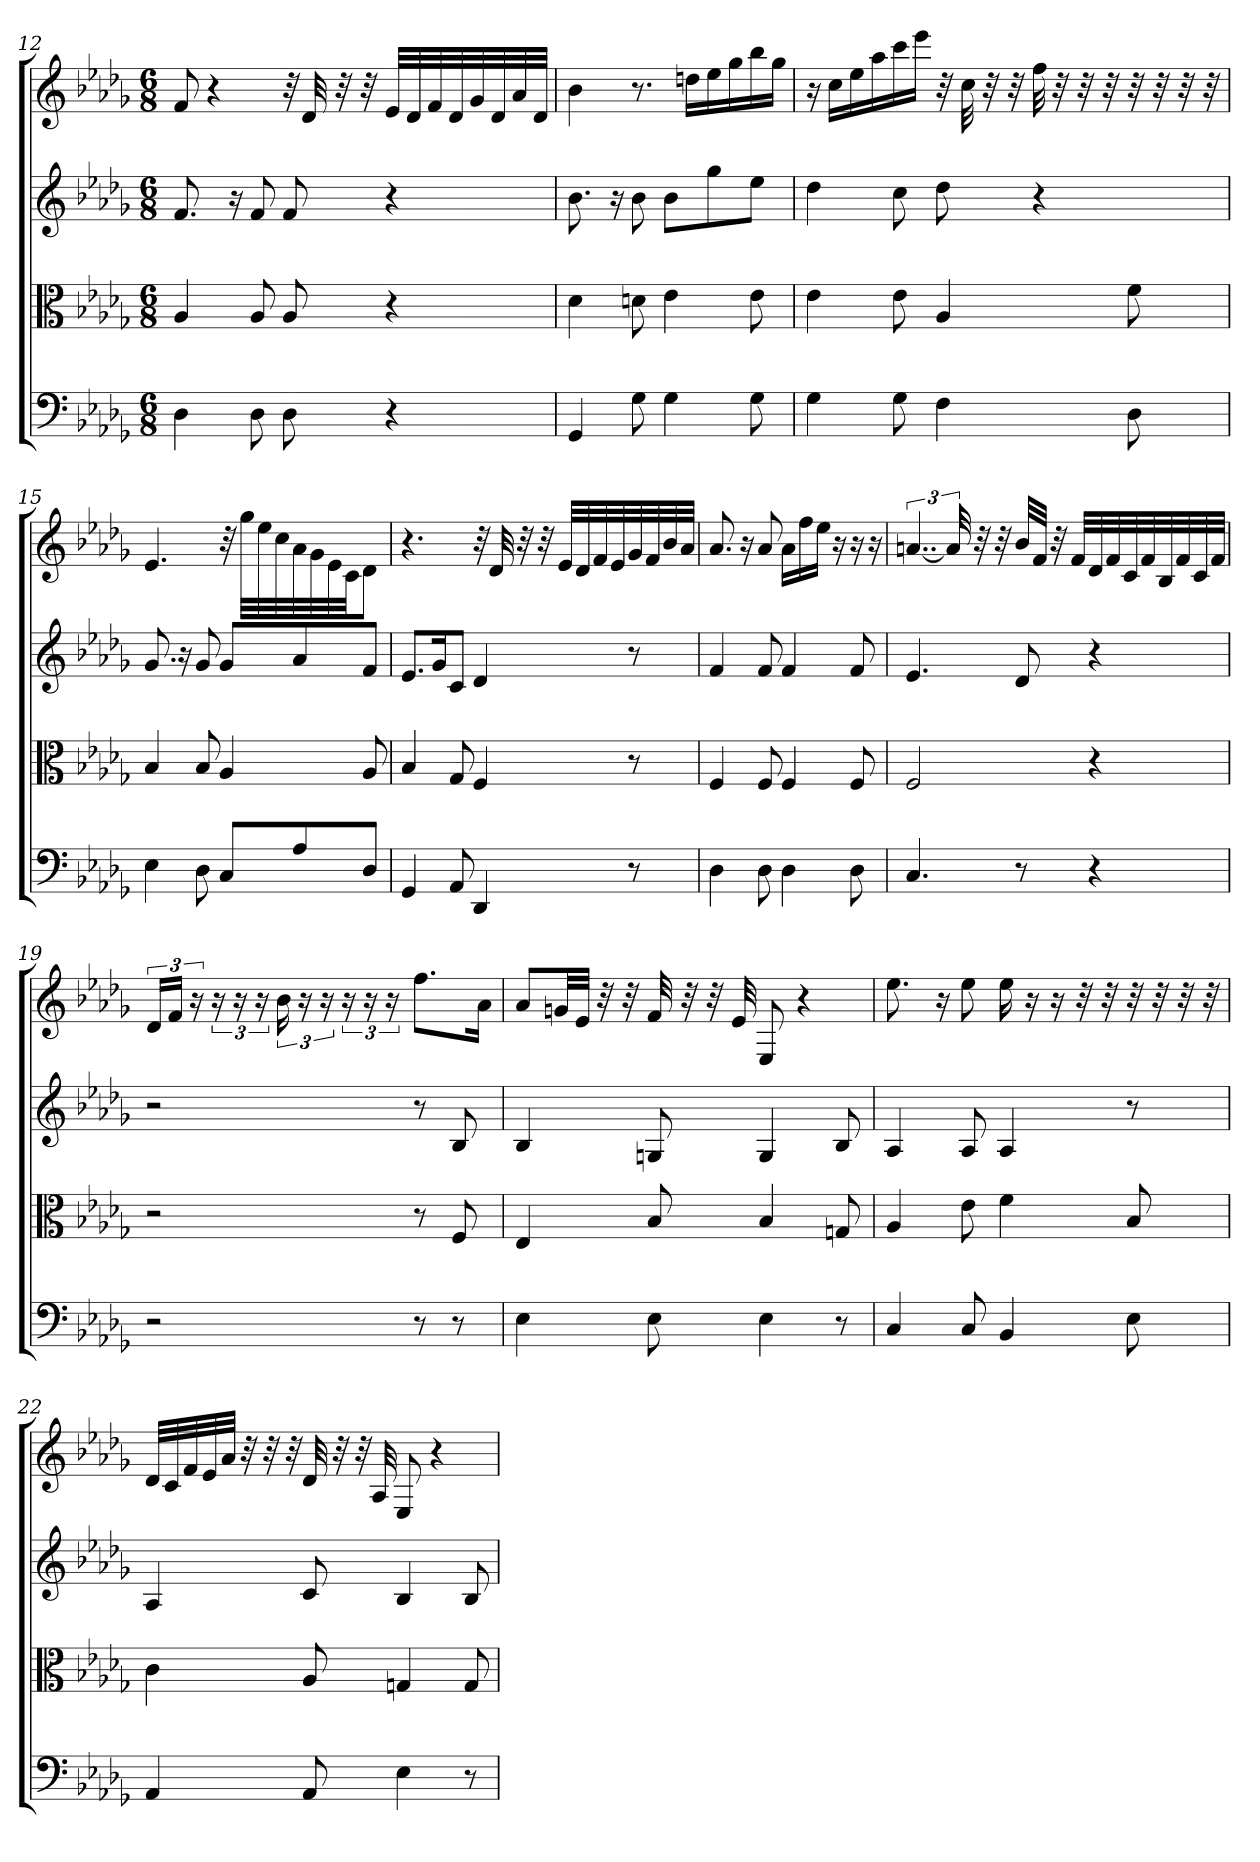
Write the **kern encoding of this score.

**kern	**kern	**kern	**kern
*part4	*part3	*part2	*part1
*staff4	*staff3	*staff2	*staff1
*clefF4	*clefC3	*clefG2	*clefG2
*k[b-e-a-d-g-]	*k[b-e-a-d-g-]	*k[b-e-a-d-g-]	*k[b-e-a-d-g-]
*D-:	*D-:	*D-:	*D-:
*M6/8	*M6/8	*M6/8	*M6/8
=12	=12	=12	=12
4D-	4A-	8.f	8f
.	.	.	4r
.	.	16r	.
8D-	8A-	8f	.
8D-	8A-	8f	32r
.	.	.	32d-
.	.	.	32r
.	.	.	32r
4r	4r	4r	32e-/LLL
.	.	.	32d-/
.	.	.	32f/
.	.	.	32d-/
.	.	.	32g-/
.	.	.	32d-/
.	.	.	32a-/
.	.	.	32d-/JJJ
=13	=13	=13	=13
4GG-	4d-	8.b-	4b-
.	.	16r	.
8G-	8dn	8b-	8.r
4G-	4e-	8b-\L	.
.	.	.	16ddn\LL
.	.	8gg-\	16ee-\
.	.	.	16gg-\
8G-	8e-	8ee-\J	16bb-\
.	.	.	16gg-\JJ
=14	=14	=14	=14
4G-	4e-	4dd-	16r
.	.	.	16cc\LL
.	.	.	16ee-\
.	.	.	16aa-\
8G-	8e-	8cc	16ccc\
.	.	.	16eee-\JJ
4F	4A-	8dd-	32r
.	.	.	32cc
.	.	.	32r
.	.	.	32r
.	.	4r	32ff
.	.	.	32r
.	.	.	32r
.	.	.	32r
8D-	8f	.	32r
.	.	.	32r
.	.	.	32r
.	.	.	32r
=15	=15	=15	=15
4E-	4B-	8.g-	4.e-
.	.	16r	.
8D-	8B-	8g-	.
8C/L	4A-	8g-/L	32r
.	.	.	32gg-\LLL
.	.	.	32ee-\
.	.	.	32cc\
8A-/	.	8a-/	32a-\
.	.	.	32g-\
.	.	.	32e-\
.	.	.	32c\JJ
8D-/J	8A-	8f/J	8d-\J
=16	=16	=16	=16
4GG-	4B-	8.e-/L	4.r
.	.	16g-/K	.
8AA-	8G-	8c/J	.
4DD-	4F	4d-	32r
.	.	.	32d-
.	.	.	32r
.	.	.	32r
.	.	.	32e-/LLL
.	.	.	32d-/
.	.	.	32f/
.	.	.	32e-/
8r	8r	8r	32g-/
.	.	.	32f/
.	.	.	32b-/
.	.	.	32a-/JJJ
=17	=17	=17	=17
4D-	4F	4f	8.a-
.	.	.	16r
8D-	8F	8f	8a-
4D-	4F	4f	16a-\LL
.	.	.	16ff\
.	.	.	16ee-\JJ
.	.	.	16r
8D-	8F	8f	16r
.	.	.	16r
=18	=18	=18	=18
4.C	2F	4.e-	[6..an
.	.	.	48a]
.	.	.	32r
.	.	.	32r
8r	.	8d-	32b-/LLL
.	.	.	32f/JJJ
.	.	.	32r
.	.	.	32f/LLL
4r	4r	4r	32d-/
.	.	.	32f/
.	.	.	32c/
.	.	.	32f/
.	.	.	32B-/
.	.	.	32f/
.	.	.	32c/
.	.	.	32f/JJJ
=19	=19	=19	=19
2r	2r	2r	24d-/LL
.	.	.	24f/JJ
.	.	.	24r
.	.	.	24r
.	.	.	24r
.	.	.	24r
.	.	.	24b-
.	.	.	24r
.	.	.	24r
.	.	.	24r
.	.	.	24r
.	.	.	24r
8r	8r	8r	8.ff\L
8r	8F	8B-	.
.	.	.	16a-\Jk
=20	=20	=20	=20
4E-	4E-	4B-	8a-/L
.	.	.	32gn/LL
.	.	.	32e-/JJJ
.	.	.	32r
.	.	.	32r
8E-	8B-	8Gn	32f
.	.	.	32r
.	.	.	32r
.	.	.	32e-
4E-	4B-	4G	8E-
.	.	.	4r
8r	8Gn	8B-	.
=21	=21	=21	=21
4C	4A-	4A-	8.ee-
.	.	.	16r
8C	8e-	8A-	8ee-
4BB-	4f	4A-	16ee-
.	.	.	16r
.	.	.	16r
.	.	.	32r
.	.	.	32r
8E-	8B-	8r	32r
.	.	.	32r
.	.	.	32r
.	.	.	32r
=22	=22	=22	=22
4AA-	4c	4A-	32d-/LLL
.	.	.	32c/
.	.	.	32f/
.	.	.	32e-/
.	.	.	32a-/JJJ
.	.	.	32r
.	.	.	32r
.	.	.	32r
8AA-	8A-	8c	32d-
.	.	.	32r
.	.	.	32r
.	.	.	32A-
4E-	4Gn	4B-	8E-
.	.	.	4r
8r	8G	8B-	.
=	=	=	=
*-	*-	*-	*-
